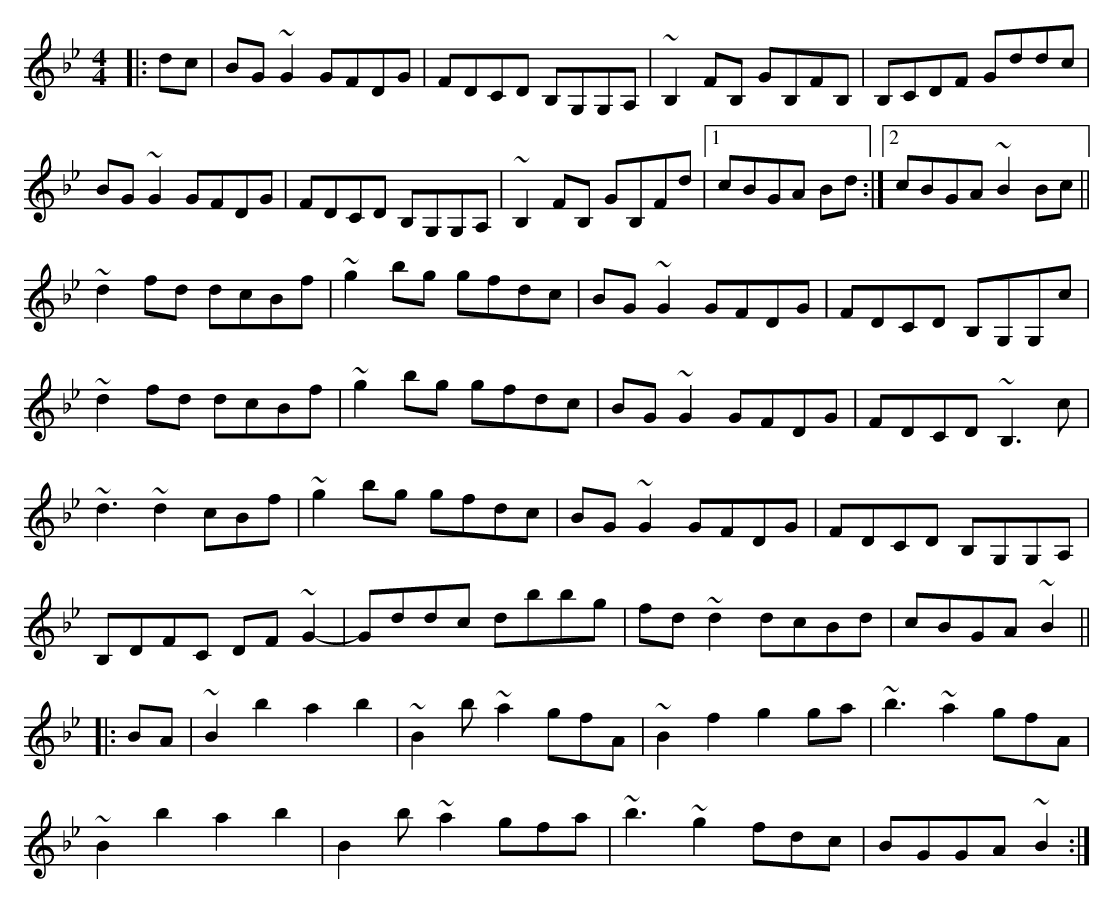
X:1
M:4/4
K:Gmin
|: dc |BG~G2 GFDG|FDCD B,G,G,A, |~B,2FB, GB,FB,| B,CDF Gddc |
 BG~G2 GFDG| FDCD B,G,G,A,| ~B,2FB, GB,Fd|1 cBGA Bd :|2 cBGA ~B2Bc||
 ~d2fd dcBf |~g2bg gfdc|BG~G2 GFDG |FDCD B,G,G,c |
 ~d2fd dcBf |~g2bg gfdc| BG~G2 GFDG| FDCD ~B,3c |
 ~d3~d2cBf |~g2bg gfdc|BG~G2 GFDG |FDCD B,G,G,A,|
 B,DFC DF~G2- | Gddc dbbg|fd~d2dcBd|cBGA ~B2||
|:BA|~B2b2 a2b2|~B2b~a2gfA|~B2f2 g2ga|~b3~a2gfA|
~B2b2 a2b2|B2b~a2gfa|~b3~g2fdc|BGGA~B2 :|
